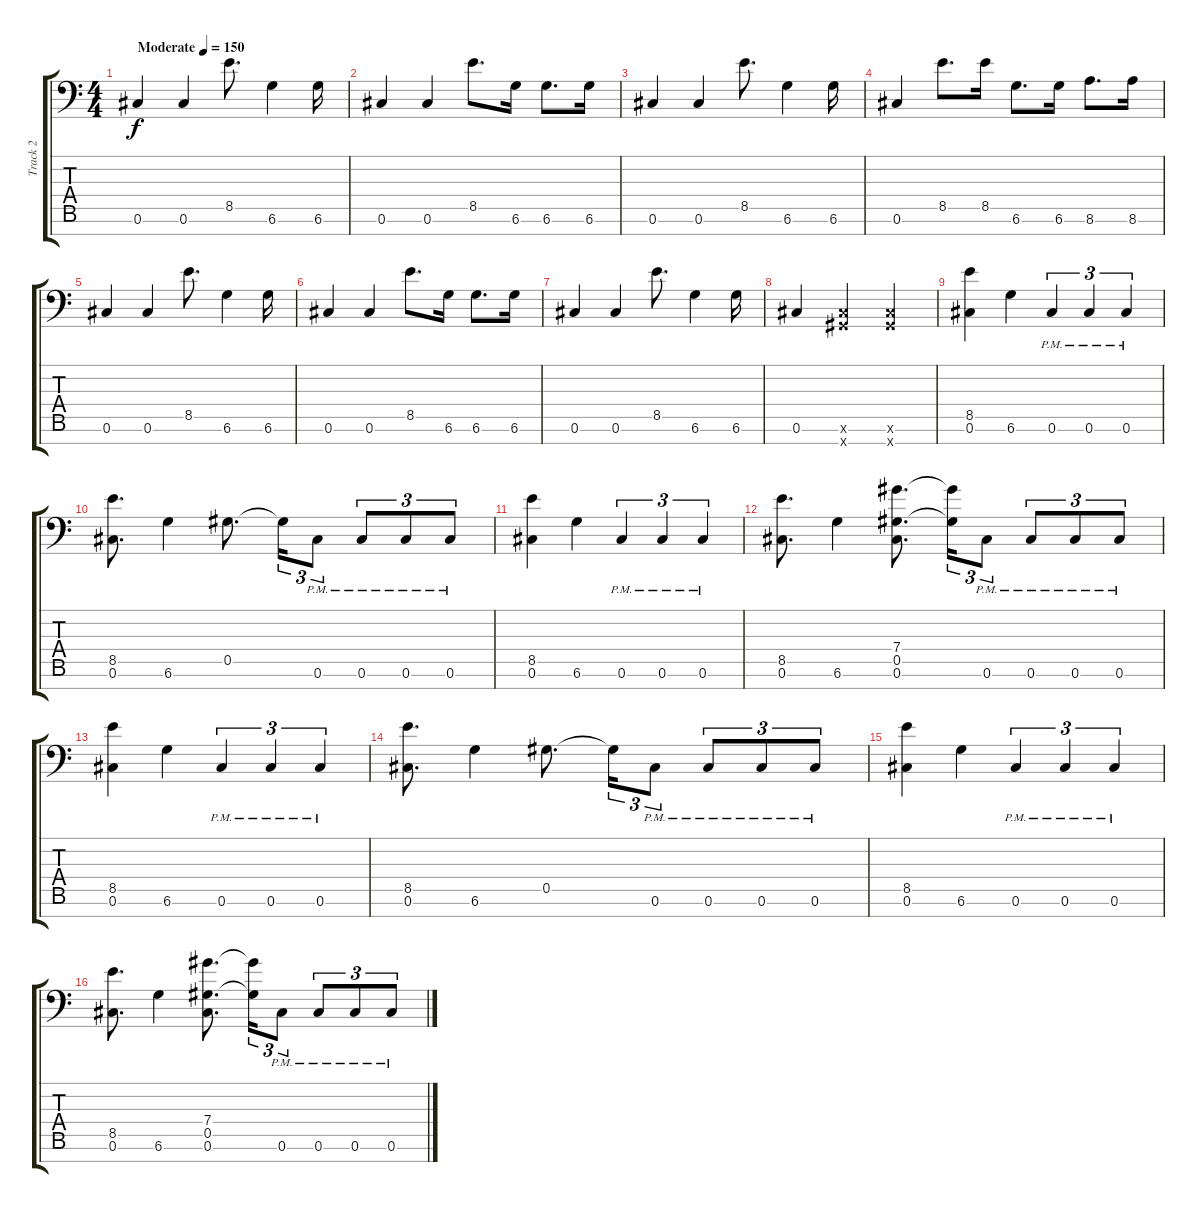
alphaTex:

\track ("Track 2" "Track 2") {instrument distortionguitar}
\staff {score tabs}
\tuning (Eb4 Bb3 Gb3 Db3 Ab2 Db2 Ab1) {hide}
\ts (4 4)
\tempo (150 "Moderate")
\clef f4
\ks c
0.6.4{dy f instrument distortionguitar} 0.6.4 8.5.8{d} 6.6.4 6.6.16 |
0.6.4 0.6.4 8.5.8{d} 6.6.16 6.6.8{d} 6.6.16 |
0.6.4 0.6.4 8.5.8{d} 6.6.4 6.6.16 |
0.6.4 8.5.8{d} 8.5.16 6.6.8{d} 6.6.16 8.6.8{d} 8.6.16 |
0.6.4 0.6.4 8.5.8{d} 6.6.4 6.6.16 |
0.6.4 0.6.4 8.5.8{d} 6.6.16 6.6.8{d} 6.6.16 |
0.6.4 0.6.4 8.5.8{d} 6.6.4 6.6.16 |
0.6.4 (0.6{x} 0.7{x}).4 (0.6{x} 0.7{x}).4 |
(8.5 0.6).4 6.6.4 0.6{pm}.4{tu (3 2)} 0.6{pm}.4{tu (3 2)} 0.6{pm}.4{tu (3 2)} |
(8.5 0.6).8{d} 6.6.4 0.5.8{d} 0.5{t}.16{tu (3 2)} 0.6{pm}.8{tu (3 2)} 0.6{pm}.8{tu (3 2)} 0.6{pm}.8{tu (3 2)} 0.6{pm}.8{tu (3 2)} |
(8.5 0.6).4 6.6.4 0.6{pm}.4{tu (3 2)} 0.6{pm}.4{tu (3 2)} 0.6{pm}.4{tu (3 2)} |
(8.5 0.6).8{d} 6.6.4 (7.4 0.5 0.6).8{d} (7.4{t} 0.5{t}).16{tu (3 2)} 0.6{pm}.8{tu (3 2)} 0.6{pm}.8{tu (3 2)} 0.6{pm}.8{tu (3 2)} 0.6{pm}.8{tu (3 2)} |
(8.5 0.6).4 6.6.4 0.6{pm}.4{tu (3 2)} 0.6{pm}.4{tu (3 2)} 0.6{pm}.4{tu (3 2)} |
(8.5 0.6).8{d} 6.6.4 0.5.8{d} 0.5{t}.16{tu (3 2)} 0.6{pm}.8{tu (3 2)} 0.6{pm}.8{tu (3 2)} 0.6{pm}.8{tu (3 2)} 0.6{pm}.8{tu (3 2)} |
(8.5 0.6).4 6.6.4 0.6{pm}.4{tu (3 2)} 0.6{pm}.4{tu (3 2)} 0.6{pm}.4{tu (3 2)} |
(8.5 0.6).8{d} 6.6.4 (7.4 0.5 0.6).8{d} (7.4{t} 0.5{t}).16{tu (3 2)} 0.6{pm}.8{tu (3 2)} 0.6{pm}.8{tu (3 2)} 0.6{pm}.8{tu (3 2)} 0.6{pm}.8{tu (3 2)}
